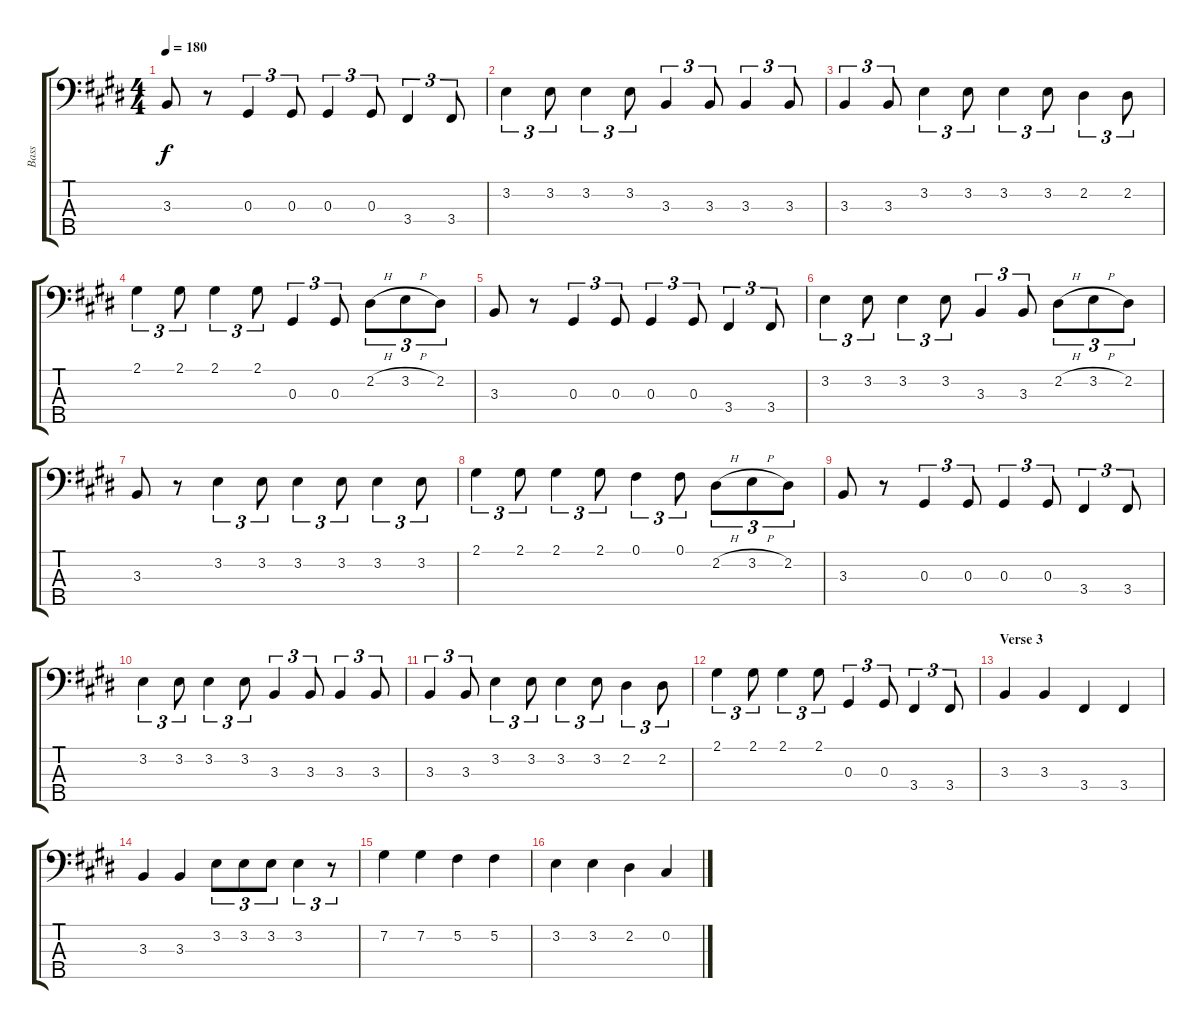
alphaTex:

\track ("Bass" "Bass") {instrument electricbassfinger}
\staff {score tabs}
\tuning (Gb2 Db2 Ab1 Eb1 Bb0) {hide}
\ts (4 4)
\tempo 180
\clef f4
\ks c#minor
3.3.8{dy f} r.8 0.3.4{tu (3 2)} 0.3.8{tu (3 2)} 0.3.4{tu (3 2)} 0.3.8{tu (3 2)} 3.4.4{tu (3 2)} 3.4.8{tu (3 2)} |
3.2.4{tu (3 2)} 3.2.8{tu (3 2)} 3.2.4{tu (3 2)} 3.2.8{tu (3 2)} 3.3.4{tu (3 2)} 3.3.8{tu (3 2)} 3.3.4{tu (3 2)} 3.3.8{tu (3 2)} |
3.3.4{tu (3 2)} 3.3.8{tu (3 2)} 3.2.4{tu (3 2)} 3.2.8{tu (3 2)} 3.2.4{tu (3 2)} 3.2.8{tu (3 2)} 2.2.4{tu (3 2)} 2.2.8{tu (3 2)} |
2.1.4{tu (3 2)} 2.1.8{tu (3 2)} 2.1.4{tu (3 2)} 2.1.8{tu (3 2)} 0.3.4{tu (3 2)} 0.3.8{tu (3 2)} 2.2{h}.8{tu (3 2)} 3.2{h}.8{tu (3 2)} 2.2.8{tu (3 2)} |
3.3.8 r.8 0.3.4{tu (3 2)} 0.3.8{tu (3 2)} 0.3.4{tu (3 2)} 0.3.8{tu (3 2)} 3.4.4{tu (3 2)} 3.4.8{tu (3 2)} |
3.2.4{tu (3 2)} 3.2.8{tu (3 2)} 3.2.4{tu (3 2)} 3.2.8{tu (3 2)} 3.3.4{tu (3 2)} 3.3.8{tu (3 2)} 2.2{h}.8{tu (3 2)} 3.2{h}.8{tu (3 2)} 2.2.8{tu (3 2)} |
3.3.8 r.8 3.2.4{tu (3 2)} 3.2.8{tu (3 2)} 3.2.4{tu (3 2)} 3.2.8{tu (3 2)} 3.2.4{tu (3 2)} 3.2.8{tu (3 2)} |
2.1.4{tu (3 2)} 2.1.8{tu (3 2)} 2.1.4{tu (3 2)} 2.1.8{tu (3 2)} 0.1.4{tu (3 2)} 0.1.8{tu (3 2)} 2.2{h}.8{tu (3 2)} 3.2{h}.8{tu (3 2)} 2.2.8{tu (3 2)} |
3.3.8 r.8 0.3.4{tu (3 2)} 0.3.8{tu (3 2)} 0.3.4{tu (3 2)} 0.3.8{tu (3 2)} 3.4.4{tu (3 2)} 3.4.8{tu (3 2)} |
3.2.4{tu (3 2)} 3.2.8{tu (3 2)} 3.2.4{tu (3 2)} 3.2.8{tu (3 2)} 3.3.4{tu (3 2)} 3.3.8{tu (3 2)} 3.3.4{tu (3 2)} 3.3.8{tu (3 2)} |
3.3.4{tu (3 2)} 3.3.8{tu (3 2)} 3.2.4{tu (3 2)} 3.2.8{tu (3 2)} 3.2.4{tu (3 2)} 3.2.8{tu (3 2)} 2.2.4{tu (3 2)} 2.2.8{tu (3 2)} |
2.1.4{tu (3 2)} 2.1.8{tu (3 2)} 2.1.4{tu (3 2)} 2.1.8{tu (3 2)} 0.3.4{tu (3 2)} 0.3.8{tu (3 2)} 3.4.4{tu (3 2)} 3.4.8{tu (3 2)} |
\section ("" "Verse 3")
3.3.4 3.3.4 3.4.4 3.4.4 |
3.3.4 3.3.4 3.2.8{tu (3 2)} 3.2.8{tu (3 2)} 3.2.8{tu (3 2)} 3.2.4{tu (3 2)} r.8{tu (3 2)} |
7.2.4 7.2.4 5.2.4 5.2.4 |
3.2.4 3.2.4 2.2.4 0.2.4
